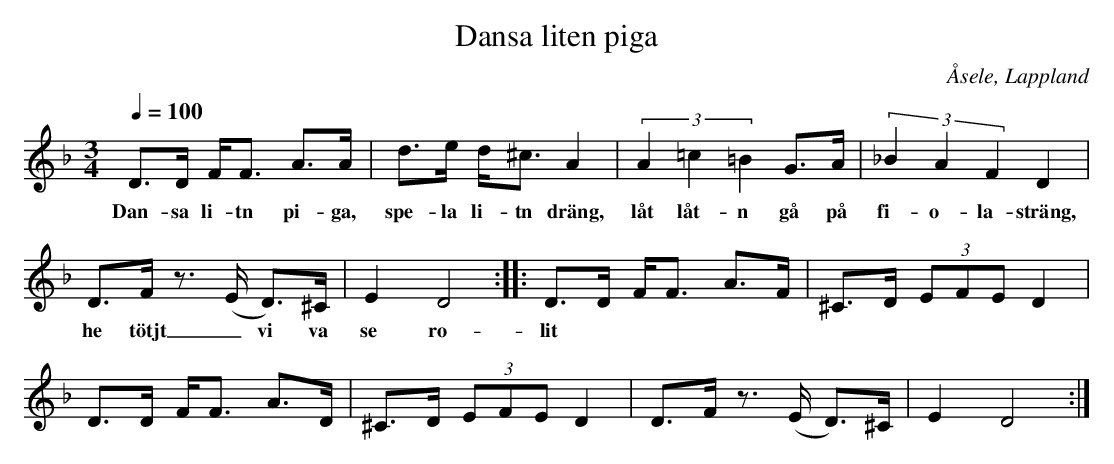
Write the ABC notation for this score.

X:1
T:Dansa liten piga
O:Åsele, Lappland
Q:1/4=100
M:3/4
L:1/8
K:Dm
D>D F<F A>A | d>e d<^c A2 | (3A2=c2=B2 G>A | (3_B2A2F2 D2 |
w:Dan-sa li-tn pi-ga, spe-la li-tn dräng, låt låt-n gå på fi-o-la-sträng,
D>F  z>(E D)>^C | E2 D4 :: D>D F<F A>F | ^C>D (3EFE D2 |
w:he tötjt_ vi va se ro-lit
D>D F<F A>D | ^C>D (3EFE D2 | D>F- z>(E D)>^C | E2 D4 :|
